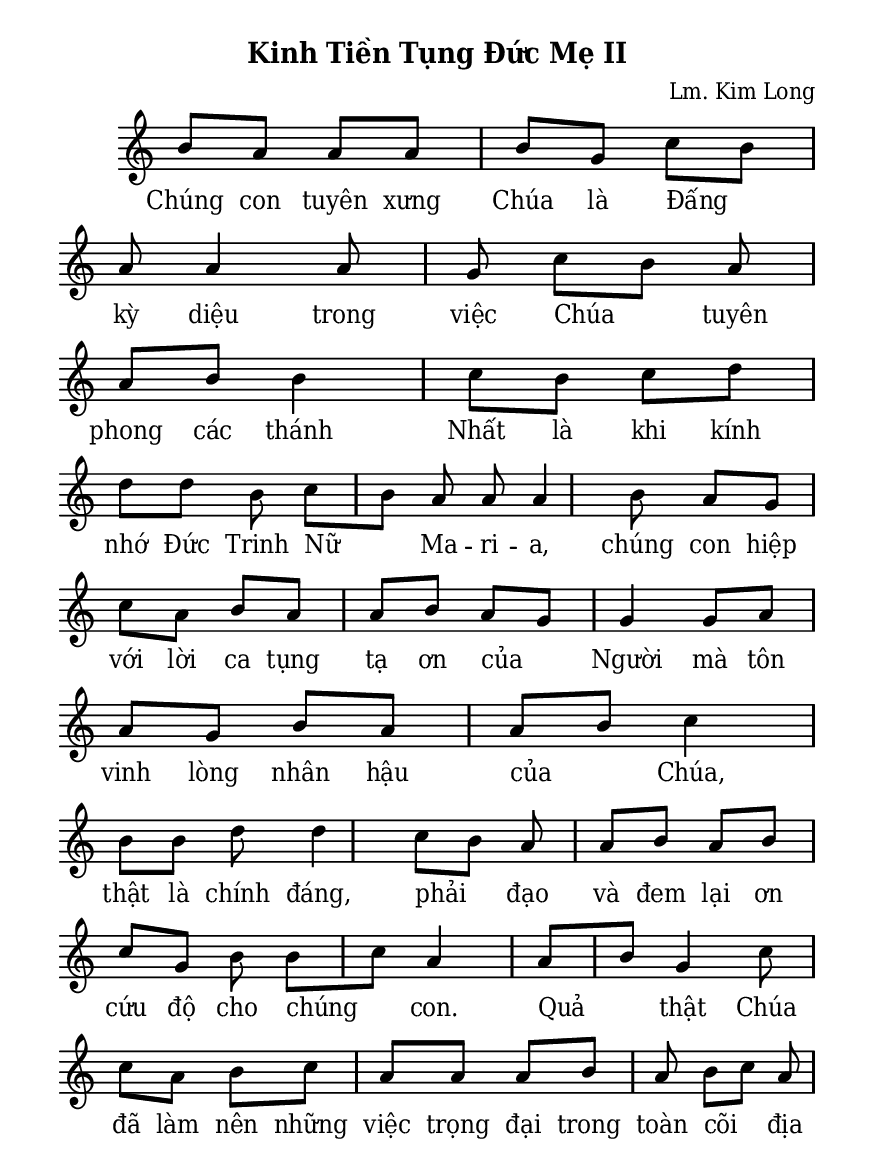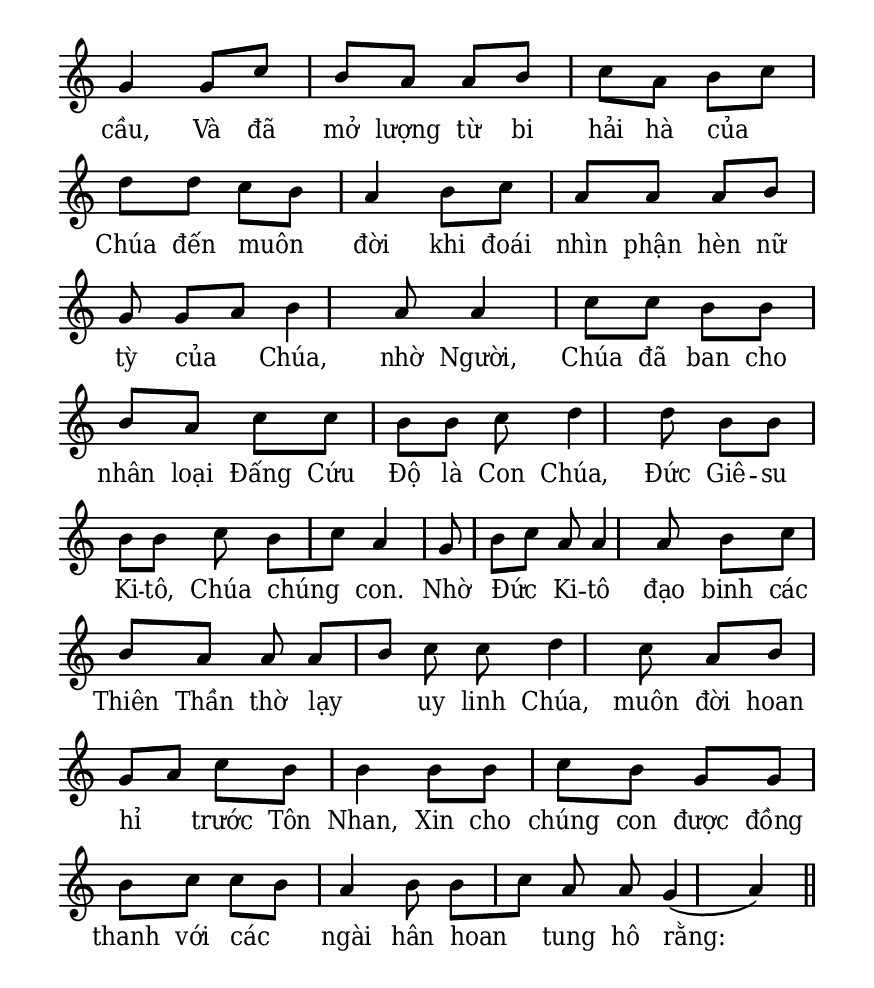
% Cài đặt chung\
\version "2.22.1"
\include "english.ly"
\include "gregorian.ly"

\header {
  subtitle = \markup { \huge \bold "Kinh Tiền Tụng Đức Mẹ II" }
  composer = "Lm. Kim Long"
  %arranger = " "
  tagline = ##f
}

% Nhạc phiên khúc
nhacPhienKhucSop = \relative c'' {
  b8 a a a b g c \hide ([b]) a a4 a8 g c \hide ([b])
  a a b b4 c8 b c d d d b c \hide ([b]) a
  a a4 b8 a g c a b a a b a \hide ([g]) g4 g8 a
  a g b a a \hide ([b]) c4 b8 b d d4 c8 \hide ([b]) a a b
  a b c g b b \hide ([c]) a4 \bar "|" a8 \hide ([b]) g4 c8 c a b c
  a a a b a b \hide ([c]) a g4 g8 c b a a b
  c a b \hide ([c]) d d c \hide ([b]) a4 b8 c a a a b g
  g \hide ([a]) b4 a8 a4 c8 c b b b a c c b b
  c d4 d8 b b b b c b \hide ([c]) a4 \bar "|" g8 b \hide ([c]) a a4 a8 b
  c b a a a \hide ([b]) c c d4 c8 a b g \hide ([a]) c b b4
  b8 b c b g g b c c \hide ([b]) a4 b8 b \hide ([c]) a a g4 (a) \bar "||"
}

% Lời phiên khúc
loiPhienKhucSop = \lyrics {
  Chúng con tuyên xưng Chúa là Đấng kỳ diệu trong việc
  Chúa tuyên phong các thánh
  Nhất là khi kính nhớ Đức Trinh Nữ Ma -- ri -- a,
  chúng con hiệp với lời ca tụng tạ ơn của Người mà tôn vinh
  lòng nhân hậu của Chúa, thật là chính đáng,
  phải đạo và đem lại ơn cứu độ cho chúng con.
  Quả thật Chúa đã làm nên những việc trọng đại trong toàn cõi địa cầu,
  Và đã mở lượng từ bi hải hà của Chúa đến muôn đời
  khi đoái nhìn phận hèn nữ tỳ của Chúa, nhờ Người,
  Chúa đã ban cho nhân loại Đấng Cứu Độ là Con Chúa, Đức Giê -- su Ki -- tô,
  Chúa chúng con.
  Nhờ Đức Ki -- tô đạo binh các Thiên Thần thờ lạy uy linh Chúa,
  muôn đời hoan hỉ trước Tôn Nhan,
  Xin cho chúng con được đồng thanh với các ngài hân hoan tung hô rằng:
}

% Dàn trang
\paper {
  #(set-paper-size "a5")
  top-margin = 10\mm
  bottom-margin = 10\mm
  left-margin = 10\mm
  right-margin = 10\mm
  #(define fonts
	 (make-pango-font-tree "Deja Vu Serif Condensed"
	 		       "Deja Vu Serif Condensed"
			       "Deja Vu Serif Condensed"
			       (/ 20 20)))
  print-page-number = ##f
  %page-count = 2
}

TongNhip = {
  \key c \major \time 2/4
  \set Timing.beamExceptions = #'()
  \set Timing.baseMoment = #(ly:make-moment 1/4)
}

\score {
  \new ChoirStaff <<
    \new Staff \with {
      \remove "Time_signature_engraver"
    }
    <<
      \new Voice = "beSop" {
        \clef treble \TongNhip \nhacPhienKhucSop
      }
      \new Lyrics \lyricsto beSop \loiPhienKhucSop
    >>
  >>
  \layout {
    \override Staff.TimeSignature.transparent = ##t
    \override Lyrics.LyricSpace.minimum-distance = #1.5
    \override Score.BarNumber.break-visibility = ##(#f #f #f)
    \override Score.SpacingSpanner.uniform-stretching = ##t
    \override Score.SpacingSpanner.packed-spacing = ##f
    \set Score.defaultBarType = ""
    \set Score.barAlways = ##t
    ragged-last = ##f
    indent = 10
  } 
}
